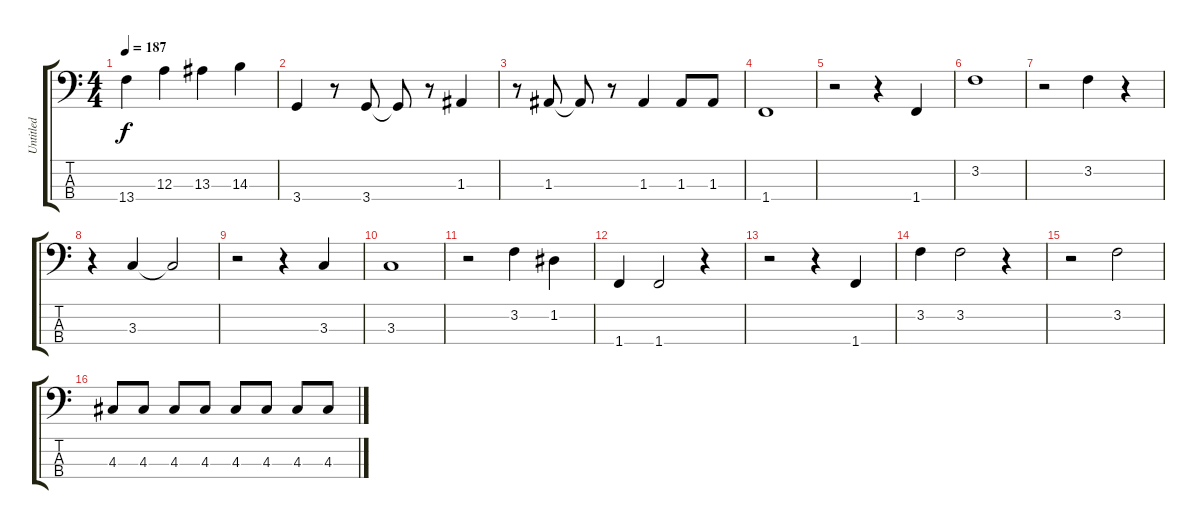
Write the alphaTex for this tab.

\track ("Untitled" "Untitled") {instrument electricbassfinger}
\staff {score tabs}
\tuning (G2 D2 A1 E1) {hide}
\ts (4 4)
\tempo 187
\clef f4
\ks c
13.4.4{dy f} 12.3.4 13.3.4 14.3.4 |
3.4.4 r.8 3.4.8 3.4{t}.8 r.8 1.3.4 |
r.8 1.3.8 1.3{t}.8 r.8 1.3.4 1.3.8 1.3.8 |
1.4.1 |
r.2 r.4 1.4.4 |
3.2.1 |
r.2 3.2.4 r.4 |
r.4 3.3.4 3.3{t}.2 |
r.2 r.4 3.3.4 |
3.3.1 |
r.2 3.2.4 1.2.4 |
1.4.4 1.4.2 r.4 |
r.2 r.4 1.4.4 |
3.2.4 3.2.2 r.4 |
r.2 3.2.2 |
4.3.8 4.3.8 4.3.8 4.3.8 4.3.8 4.3.8 4.3.8 4.3.8
